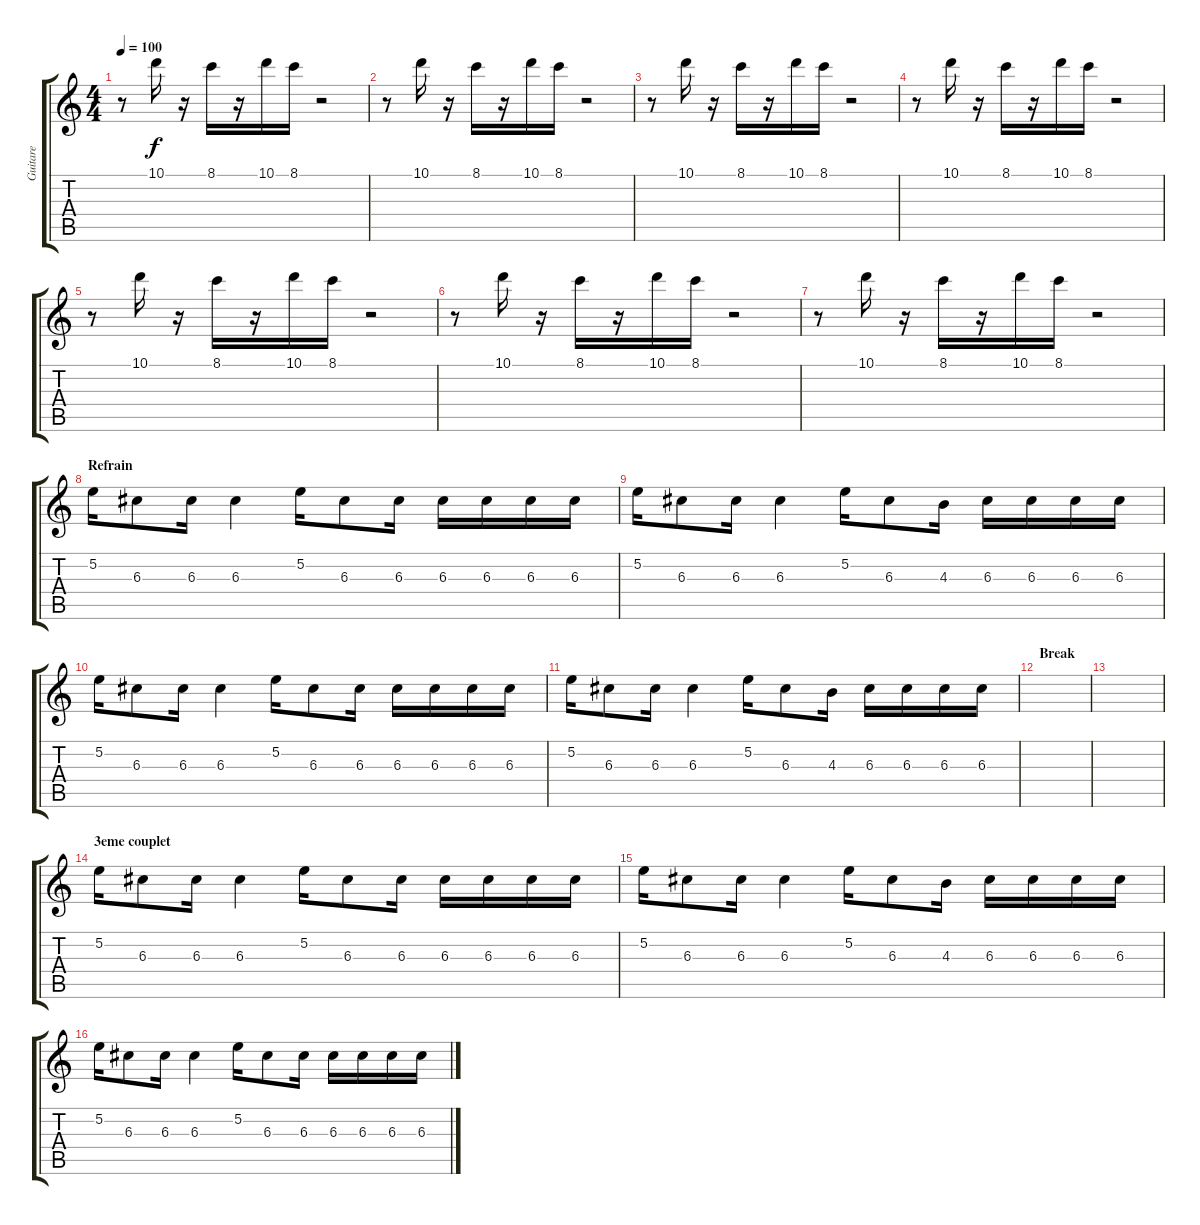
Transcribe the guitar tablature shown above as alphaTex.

\track ("Guitare" "Guitare") {instrument electricguitarjazz}
\staff {score tabs}
\tuning (E4 B3 G3 D3 A2 E2) {hide}
\ts (4 4)
\tempo 100
\clef g2
\ks c
r.8{dy f} 10.1.16 r.16 8.1.16 r.16 10.1.16 8.1.16 r.2 |
r.8 10.1.16 r.16 8.1.16 r.16 10.1.16 8.1.16 r.2 |
r.8 10.1.16 r.16 8.1.16 r.16 10.1.16 8.1.16 r.2 |
r.8 10.1.16 r.16 8.1.16 r.16 10.1.16 8.1.16 r.2 |
r.8 10.1.16 r.16 8.1.16 r.16 10.1.16 8.1.16 r.2 |
r.8 10.1.16 r.16 8.1.16 r.16 10.1.16 8.1.16 r.2 |
r.8 10.1.16 r.16 8.1.16 r.16 10.1.16 8.1.16 r.2 |
\section ("" "Refrain")
5.2.16{volume 7 instrument electricguitarjazz} 6.3.8 6.3.16 6.3.4 5.2.16 6.3.8 6.3.16 6.3.16 6.3.16 6.3.16 6.3.16 |
5.2.16 6.3.8 6.3.16 6.3.4 5.2.16 6.3.8 4.3.16 6.3.16 6.3.16 6.3.16 6.3.16 |
5.2.16 6.3.8 6.3.16 6.3.4 5.2.16 6.3.8 6.3.16 6.3.16 6.3.16 6.3.16 6.3.16 |
5.2.16 6.3.8 6.3.16 6.3.4 5.2.16 6.3.8 4.3.16 6.3.16 6.3.16 6.3.16 6.3.16 |
\section ("" "Break")
|
|
\section ("" "3eme couplet")
5.2.16 6.3.8 6.3.16 6.3.4 5.2.16 6.3.8 6.3.16 6.3.16 6.3.16 6.3.16 6.3.16 |
5.2.16 6.3.8 6.3.16 6.3.4 5.2.16 6.3.8 4.3.16 6.3.16 6.3.16 6.3.16 6.3.16 |
5.2.16 6.3.8 6.3.16 6.3.4 5.2.16 6.3.8 6.3.16 6.3.16 6.3.16 6.3.16 6.3.16
